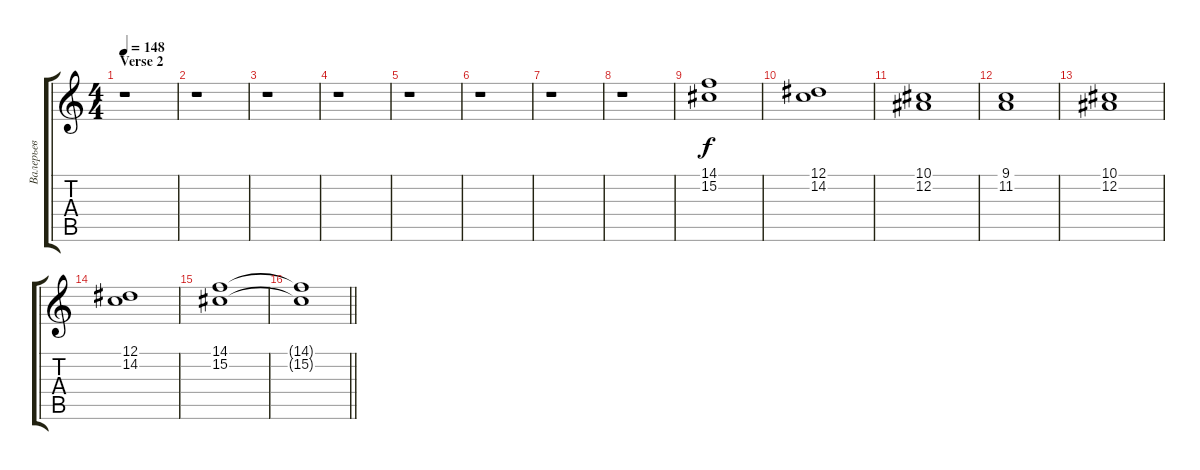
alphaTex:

\track ("Валерьев" "Валерьев") {instrument stringensemble2}
\staff {score tabs}
\tuning (Eb4 Bb3 Gb3 Db3 Ab2 Eb2) {hide}
\ts (4 4)
\section ("" "Verse 2")
\tempo 148
\clef g2
\ks c
r.1{dy f} |
r.1 |
r.1 |
r.1 |
r.1 |
r.1 |
r.1 |
r.1 |
(14.1 15.2).1 |
(12.1 14.2).1 |
(10.1 12.2).1 |
(9.1 11.2).1 |
(10.1 12.2).1 |
(12.1 14.2).1 |
(14.1 15.2).1 |
\barLineRight lightlight
(14.1{t} 15.2{t}).1
